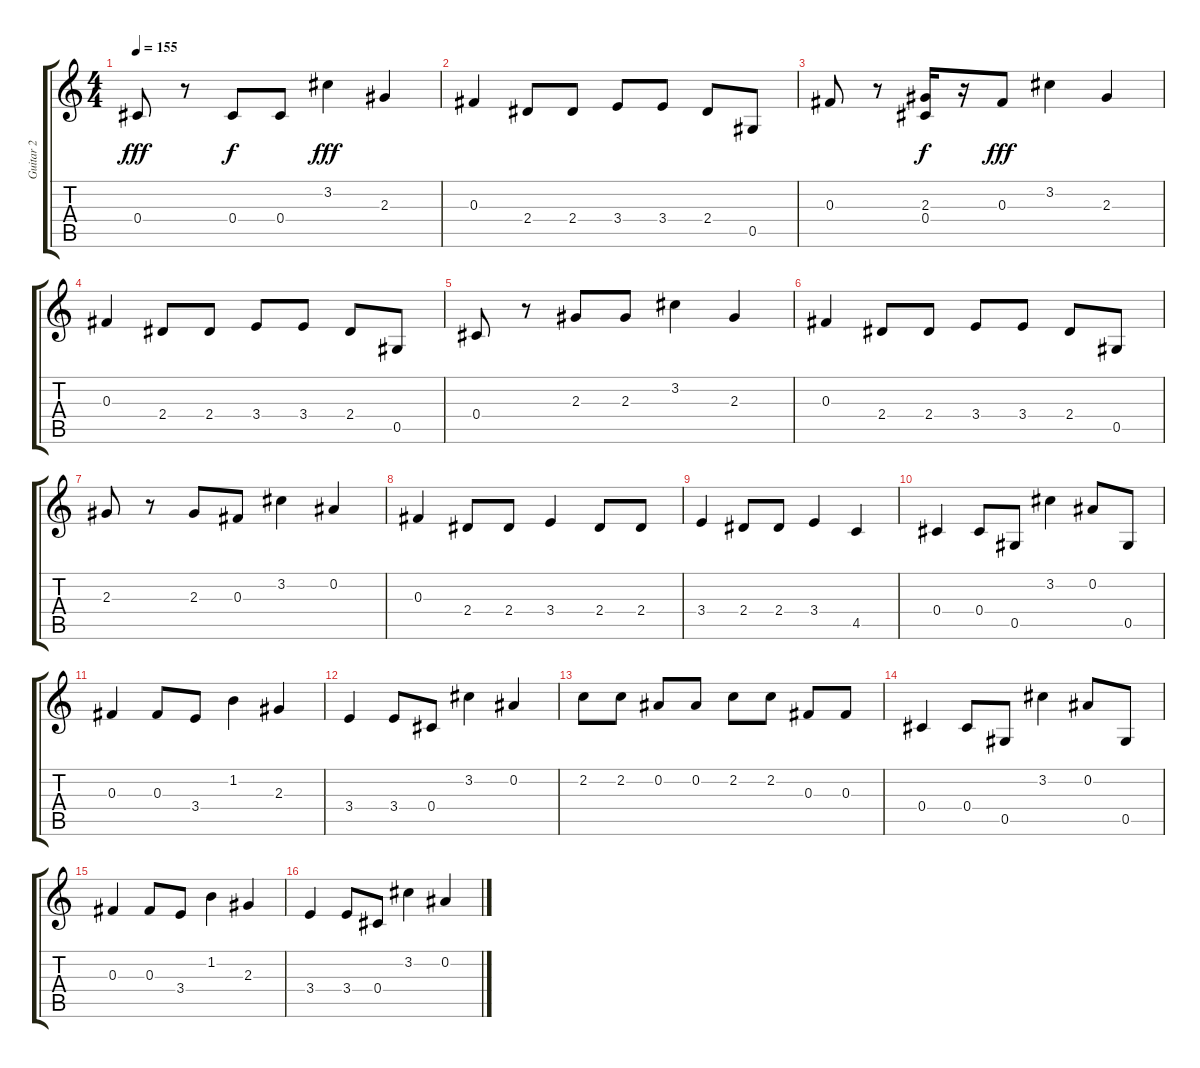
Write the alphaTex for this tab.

\track ("Guitar 2" "Guitar 2") {instrument electricguitarclean}
\staff {score tabs}
\tuning (Eb4 Bb3 Gb3 Db3 Ab2 Eb2) {hide}
\ts (4 4)
\tempo 155
\clef g2
\ks c
0.4.8{dy fff} r.8 0.4.8{dy f} 0.4.8 3.2.4{dy fff} 2.3.4 |
0.3.4 2.4.8 2.4.8 3.4.8 3.4.8 2.4.8 0.5.8 |
0.3.8 r.8 (2.3 0.4).16{dy f} r.16 0.3.8{dy fff} 3.2.4 2.3.4 |
0.3.4 2.4.8 2.4.8 3.4.8 3.4.8 2.4.8 0.5.8 |
0.4.8 r.8 2.3.8 2.3.8 3.2.4 2.3.4 |
0.3.4 2.4.8 2.4.8 3.4.8 3.4.8 2.4.8 0.5.8 |
2.3.8 r.8 2.3.8 0.3.8 3.2.4 0.2.4 |
0.3.4 2.4.8 2.4.8 3.4.4 2.4.8 2.4.8 |
3.4.4 2.4.8 2.4.8 3.4.4 4.5.4 |
0.4.4 0.4.8 0.5.8 3.2.4 0.2.8 0.5.8 |
0.3.4 0.3.8 3.4.8 1.2.4 2.3.4 |
3.4.4 3.4.8 0.4.8 3.2.4 0.2.4 |
2.2.8 2.2.8 0.2.8 0.2.8 2.2.8 2.2.8 0.3.8 0.3.8 |
0.4.4 0.4.8 0.5.8 3.2.4 0.2.8 0.5.8 |
0.3.4 0.3.8 3.4.8 1.2.4 2.3.4 |
3.4.4 3.4.8 0.4.8 3.2.4 0.2.4
